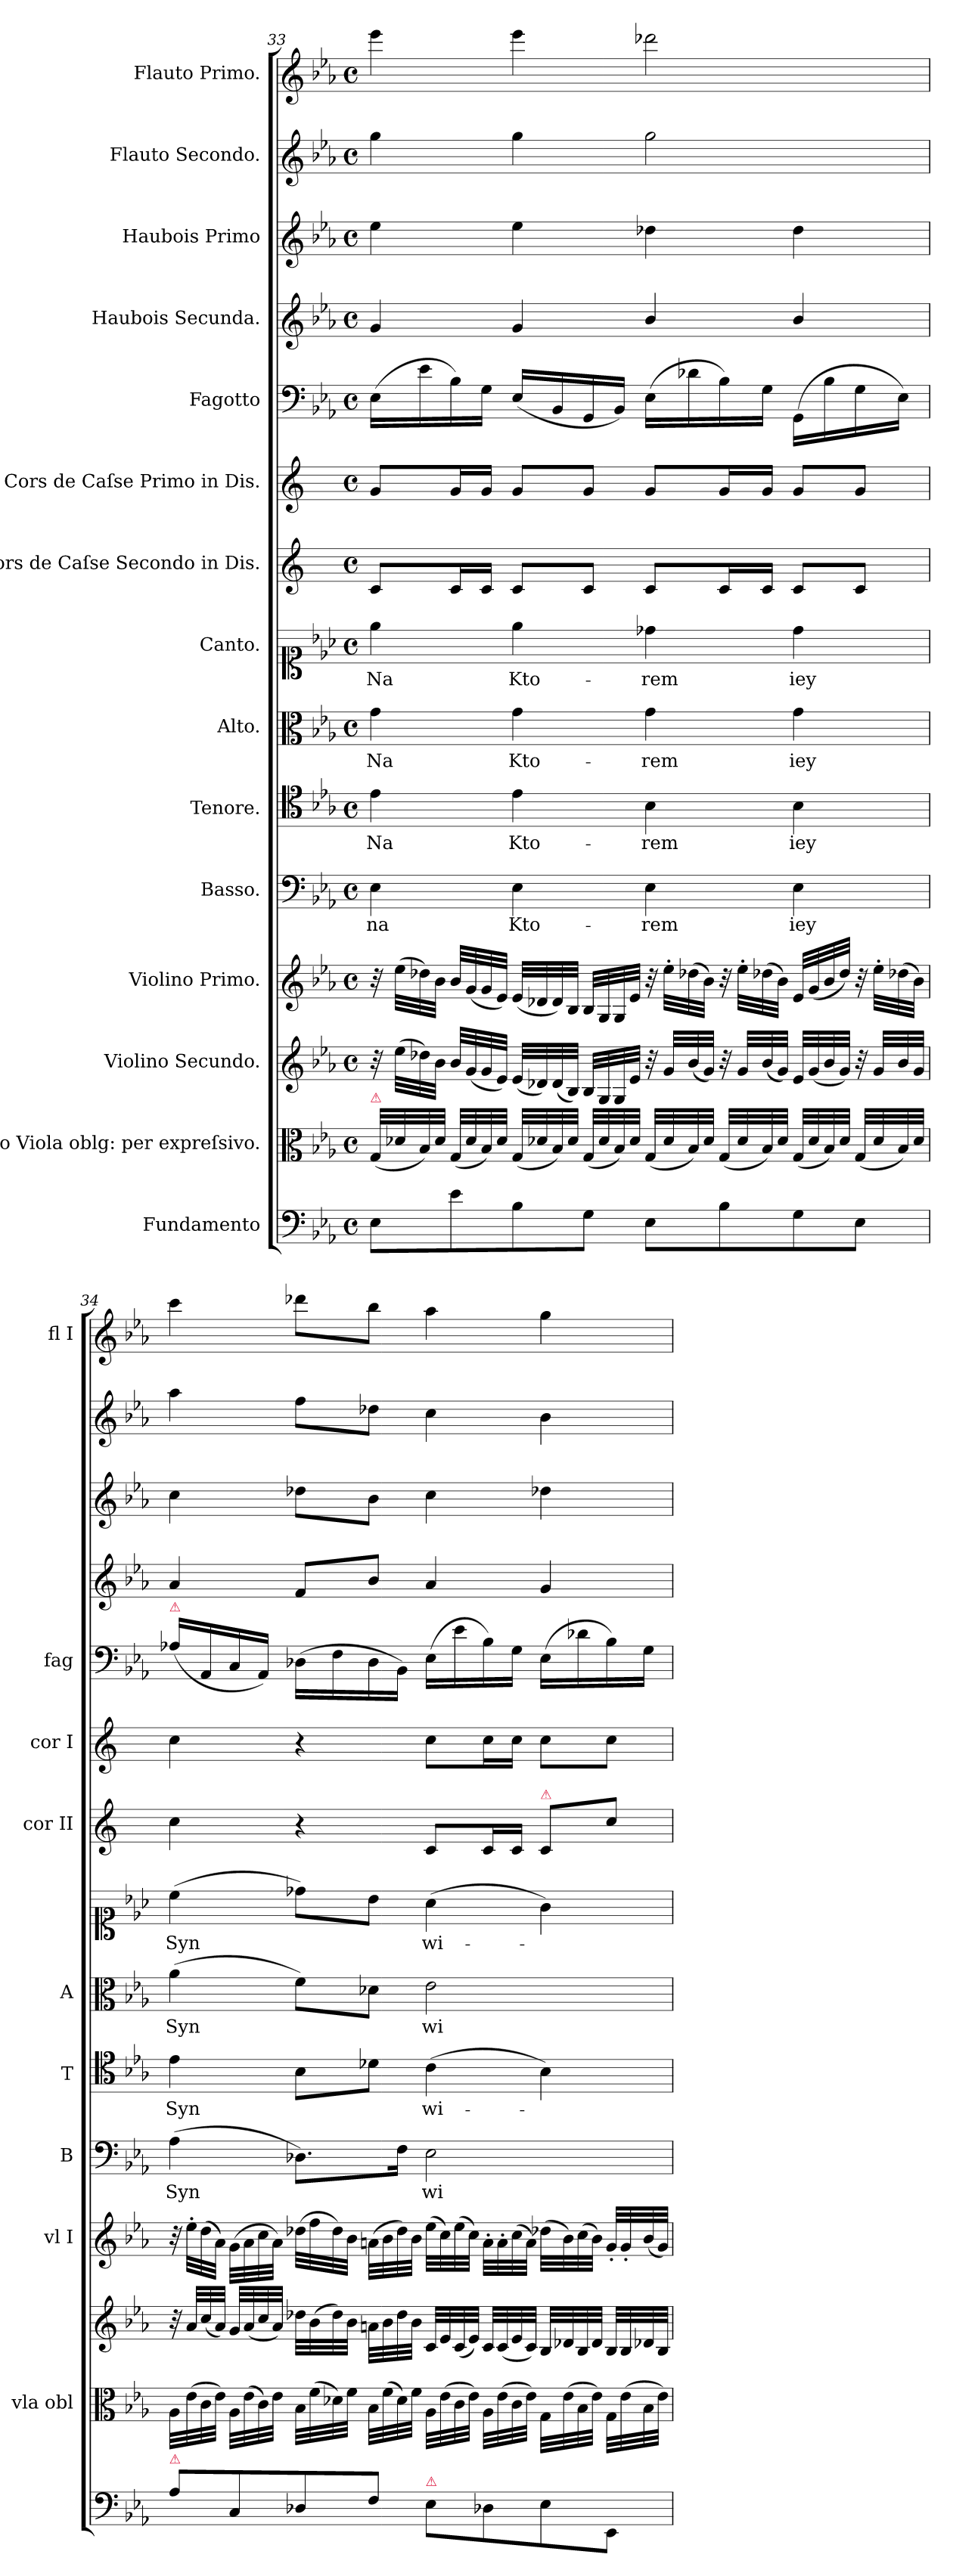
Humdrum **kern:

**kern	**kern	**kern	**kern	**kern	**text	**kern	**text	**kern	**text	**kern	**text	**kern	**kern	**kern	**kern	**kern	**kern	**kern
*part15	*part14	*part13	*part12	*part11	*part11	*part10	*part10	*part9	*part9	*part8	*part8	*part7	*part6	*part5	*part4	*part3	*part2	*part1
*staff15	*staff14	*staff13	*staff12	*staff11	*staff11	*staff10	*staff10	*staff9	*staff9	*staff8	*staff8	*staff7	*staff6	*staff5	*staff4	*staff3	*staff2	*staff1
*I"Fundamento	*I"Alto Viola oblg: per expreſsivo.	*I"Violino Secundo.	*I"Violino Primo.	*I"Basso.	*	*I"Tenore.	*	*I"Alto.	*	*I"Canto.	*	*I"Cors de Caſse Secondo in Dis.	*I"Cors de Caſse Primo in Dis.	*I"Fagotto	*I"Haubois Secunda.	*I"Haubois Primo	*I"Flauto Secondo.	*I"Flauto Primo.
*	*I'vla obl	*	*I'vl I	*I'B	*	*I'T	*	*I'A	*	*	*	*I'cor II	*I'cor I	*I'fag	*	*	*	*I'fl I
*clefF4	*clefC3	*clefG2	*clefG2	*clefF4	*	*clefC4	*	*clefC3	*	*clefC1	*	*clefG2	*clefG2	*clefF4	*clefG2	*clefG2	*clefG2	*clefG2
*	*	*	*	*	*	*	*	*	*	*	*	*ITrd-2c-3	*ITrd-2c-3	*	*	*	*	*
*k[b-e-a-]	*k[b-e-a-]	*k[b-e-a-]	*k[b-e-a-]	*k[b-e-a-]	*	*k[b-e-a-]	*	*k[b-e-a-]	*	*k[b-e-a-]	*	*k[b-e-a-]	*k[b-e-a-]	*k[b-e-a-]	*k[b-e-a-]	*k[b-e-a-]	*k[b-e-a-]	*k[b-e-a-]
*E-:	*E-:	*E-:	*E-:	*E-:	*	*E-:	*	*E-:	*	*E-:	*	*	*	*E-:	*E-:	*E-:	*E-:	*E-:
*M4/4	*M4/4	*M4/4	*M4/4	*M4/4	*	*M4/4	*	*M4/4	*	*M4/4	*	*M4/4	*M4/4	*M4/4	*M4/4	*M4/4	*M4/4	*M4/4
*met(c)	*met(c)	*met(c)	*met(c)	*met(c)	*	*met(c)	*	*met(c)	*	*met(c)	*	*met(c)	*met(c)	*met(c)	*met(c)	*met(c)	*met(c)	*met(c)
=33	=33	=33	=33	=33	=33	=33	=33	=33	=33	=33	=33	=33	=33	=33	=33	=33	=33	=33
!	!LO:TX:a:color=crimson:t=⚠	!	!	!	!	!	!	!	!	!	!	!	!	!	!	!	!	!
8E-\L	(32G/LLL	32r	32r	4E-\	na	4e-\	Na	4g\	Na	4ee-\	Na	8e-/L	8b-/L	(16E-\LL	4g/	4ee-\	4gg\	4eee-\
.	32d-X/	(32ee-\LLL	(32ee-\LLL	.	.	.	.	.	.	.	.	.	.	.	.	.	.	.
.	32B-/)	32dd-X\)	32dd-X\)	.	.	.	.	.	.	.	.	.	.	16e-\	.	.	.	.
.	32d-/JJJ	32b-\JJJ	32b-\JJJ	.	.	.	.	.	.	.	.	.	.	.	.	.	.	.
8e-\	(32G/LLL	32b-/LLL	32b-/LLL	.	.	.	.	.	.	.	.	16e-/L	16b-/L	16B-\)	.	.	.	.
.	32d-/	(32g/	(32g/	.	.	.	.	.	.	.	.	.	.	.	.	.	.	.
.	32B-/)	32g/	32g/	.	.	.	.	.	.	.	.	16e-/JJ	16b-/JJ	16G\JJ	.	.	.	.
.	32d-/JJJ	32e-/JJJ)	32e-/JJJ)	.	.	.	.	.	.	.	.	.	.	.	.	.	.	.
8B-\	(32G/LLL	(32e-/LLL	(32e-/LLL	4E-\	Kto-	4e-\	Kto-	4g\	Kto-	4ee-\	Kto-	8e-/L	8b-/L	(16E-/LL	4g/	4ee-\	4gg\	4eee-\
.	32d-X/	32d-X/)	32d-X/	.	.	.	.	.	.	.	.	.	.	.	.	.	.	.
.	32B-/)	(32d-/	32d-/)	.	.	.	.	.	.	.	.	.	.	16BB-/	.	.	.	.
.	32d-/JJJ	32B-/JJJ)	32B-/JJJ	.	.	.	.	.	.	.	.	.	.	.	.	.	.	.
8G\J	(32G/LLL	32B-/LLL	32B-/LLL	.	.	.	.	.	.	.	.	8e-/J	8b-/J	16GG/	.	.	.	.
.	32d-/	32G/	32G/	.	.	.	.	.	.	.	.	.	.	.	.	.	.	.
.	32B-/)	32G/	32G/	.	.	.	.	.	.	.	.	.	.	16BB-/JJ)	.	.	.	.
.	32d-/JJJ	32e-/JJJ	32e-/JJJ	.	.	.	.	.	.	.	.	.	.	.	.	.	.	.
8E-\L	(32G/LLL	32r	32r	4E-\	-rem	4B-\	-rem	4g\	-rem	4dd-X\	-rem	8e-/L	8b-/L	(16E-\LL	4b-/	4dd-X\	2gg\	2ddd-X\
.	32d-/	32g/LLL	32ee-'\LLL	.	.	.	.	.	.	.	.	.	.	.	.	.	.	.
.	32B-/)	(32b-/	(32dd-X\	.	.	.	.	.	.	.	.	.	.	16d-X\	.	.	.	.
.	32d-/JJJ	32g/JJJ)	32b-\JJJ)	.	.	.	.	.	.	.	.	.	.	.	.	.	.	.
8B-\	(32G/LLL	32r	32r	.	.	.	.	.	.	.	.	16e-/L	16b-/L	16B-\)	.	.	.	.
.	32d-/	32g/LLL	32ee-'\LLL	.	.	.	.	.	.	.	.	.	.	.	.	.	.	.
.	32B-/)	(32b-/	(32dd-X\	.	.	.	.	.	.	.	.	16e-/JJ	16b-/JJ	16G\JJ	.	.	.	.
.	32d-/JJJ	32g/JJJ)	32b-\JJJ)	.	.	.	.	.	.	.	.	.	.	.	.	.	.	.
8G\	(32G/LLL	32e-/LLL	32e-/LLL	4E-\	iey	4B-\	iey	4g\	iey	4dd-\	iey	8e-/L	8b-/L	(16GG/LL	4b-/	4dd-\	.	.
.	32d-/	(32g/	(32g/	.	.	.	.	.	.	.	.	.	.	.	.	.	.	.
.	32B-/)	32b-/	32b-/	.	.	.	.	.	.	.	.	.	.	16B-\	.	.	.	.
.	32d-/JJJ	32g/JJJ)	32dd-/JJJ)	.	.	.	.	.	.	.	.	.	.	.	.	.	.	.
8E-\J	(32G/LLL	32r	32r	.	.	.	.	.	.	.	.	8e-/J	8b-/J	16G\	.	.	.	.
.	32d-/	32g/LLL	32ee-'\LLL	.	.	.	.	.	.	.	.	.	.	.	.	.	.	.
.	32B-/)	32b-/	(32dd-X\	.	.	.	.	.	.	.	.	.	.	16E-\JJ)	.	.	.	.
.	32d-/JJJ	32g/JJJ	32b-\JJJ)	.	.	.	.	.	.	.	.	.	.	.	.	.	.	.
=34	=34	=34	=34	=34	=34	=34	=34	=34	=34	=34	=34	=34	=34	=34	=34	=34	=34	=34
!	!	!	!	!	!	!	!	!	!	!	!	!	!	!LO:TX:a:color=crimson:t=⚠	!	!	!	!
!LO:TX:a:color=crimson:t=⚠	!	!	!	!	!	!	!	!	!	!	!	!	!	!	!	!	!	!
8A-\L	32A-\LLL	32r	32r	(4A-\	Syn	4e-\	Syn	(4a-\	Syn	(4cc\	Syn	4ee-\	4ee-\	(16A-X\LL	4a-/	4cc\	4aa-\	4ccc\
.	(32e-\	32a-/LLL	32ee-'\LLL	.	.	.	.	.	.	.	.	.	.	.	.	.	.	.
.	32c\	(32cc/	(32dd\	.	.	.	.	.	.	.	.	.	.	16AA-/	.	.	.	.
.	32e-\JJJ)	32a-/JJJ)	32a-\JJJ)	.	.	.	.	.	.	.	.	.	.	.	.	.	.	.
8C/	32A-\LLL	32g/LLL	(32g\LLL	.	.	.	.	.	.	.	.	.	.	16C/	.	.	.	.
.	(32e-\	(32a-/	32a-\	.	.	.	.	.	.	.	.	.	.	.	.	.	.	.
.	32c\)	32cc/	32cc\	.	.	.	.	.	.	.	.	.	.	16AA-/JJ)	.	.	.	.
.	32e-\JJJ	32a-/JJJ)	32a-\JJJ)	.	.	.	.	.	.	.	.	.	.	.	.	.	.	.
8D-X/	32B-\LLL	32dd-X\LLL	(32dd-X\LLL	8.D-X\L)	.	8B-\L	.	8f\L)	.	8dd-X\L)	.	4r	4r	(16D-X\LL	8f/L	8dd-X\L	8ff\L	8ddd-X\L
.	(32f\	(32b-\	32ff\	.	.	.	.	.	.	.	.	.	.	.	.	.	.	.
.	32d-X\)	32dd-\)	32dd-\)	.	.	.	.	.	.	.	.	.	.	16F\	.	.	.	.
.	32f\JJJ	32b-\JJJ	32b-\JJJ	.	.	.	.	.	.	.	.	.	.	.	.	.	.	.
8F/J	32B-\LLL	32an\LLL	(32an\LLL	.	.	8d-X\J	.	8d-X\J	.	8b-\J	.	.	.	16D-\	8b-/J	8b-\J	8dd-X\J	8bb-\J
.	(32f\	32b-\	32b-\	.	.	.	.	.	.	.	.	.	.	.	.	.	.	.
.	32d-\)	32dd-\	32dd-\)	16F\Jk	.	.	.	.	.	.	.	.	.	16BB-\JJ)	.	.	.	.
.	32f\JJJ	32b-\JJJ	32b-\JJJ	.	.	.	.	.	.	.	.	.	.	.	.	.	.	.
!LO:TX:a:color=crimson:t=⚠	!	!	!	!	!	!	!	!	!	!	!	!	!	!	!	!	!	!
8E-\L	32A-\LLL	32c/LLL	(32ee-\LLL	2E-\	wi-	(4c\	wi-	2e-\	wi-	(4a-\	wi-	8e-/L	8ee-\L	(16E-\LL	4a-/	4cc\	4cc\	4aa-\
.	(32e-\	32e-/	32cc\)	.	.	.	.	.	.	.	.	.	.	.	.	.	.	.
.	32c\	(32c/	(32ee-\	.	.	.	.	.	.	.	.	.	.	16e-\	.	.	.	.
.	32e-\JJJ)	32e-/JJJ)	32cc\JJJ)	.	.	.	.	.	.	.	.	.	.	.	.	.	.	.
8D-X\	32A-\LLL	32c/LLL	32a'\LLL	.	.	.	.	.	.	.	.	16e-/L	16ee-\L	16B-\)	.	.	.	.
.	(32e-\	(32c/	32a'\	.	.	.	.	.	.	.	.	.	.	.	.	.	.	.
.	32c\	32e-/	(32cc\	.	.	.	.	.	.	.	.	16e-/JJ	16ee-\JJ	16G\JJ	.	.	.	.
.	32e-\JJJ)	32c/JJJ)	32a\JJJ)	.	.	.	.	.	.	.	.	.	.	.	.	.	.	.
!	!	!	!	!	!	!	!	!	!	!	!	!LO:TX:a:color=crimson:t=⚠	!	!	!	!	!	!
8E-\	32G\LLL	32B-/LLL	(32dd-X\LLL	.	.	4B-\)	.	.	.	4g\)	.	8e-/L	8ee-\L	(16E-\LL	4g/	4dd-X\	4b-\	4gg\
.	(32e-\	32d-X/	32b-\)	.	.	.	.	.	.	.	.	.	.	.	.	.	.	.
.	32B-\	32B-/	(32cc\	.	.	.	.	.	.	.	.	.	.	16d-X\	.	.	.	.
.	32e-\JJJ)	32d-/JJJ	32b-\JJJ)	.	.	.	.	.	.	.	.	.	.	.	.	.	.	.
8EE-/J	32G\LLL	32B-/LLL	32g'/LLL	.	.	.	.	.	.	.	.	8ee-\J	8ee-\J	16B-\)	.	.	.	.
.	(32e-\	32B-/	32g'/	.	.	.	.	.	.	.	.	.	.	.	.	.	.	.
.	32B-\	32d-X/	(32b-/	.	.	.	.	.	.	.	.	.	.	16G\JJ	.	.	.	.
.	32e-\JJJ)	32B-/JJJ	32g/JJJ)	.	.	.	.	.	.	.	.	.	.	.	.	.	.	.
=	=	=	=	=	=	=	=	=	=	=	=	=	=	=	=	=	=	=
*-	*-	*-	*-	*-	*-	*-	*-	*-	*-	*-	*-	*-	*-	*-	*-	*-	*-	*-
